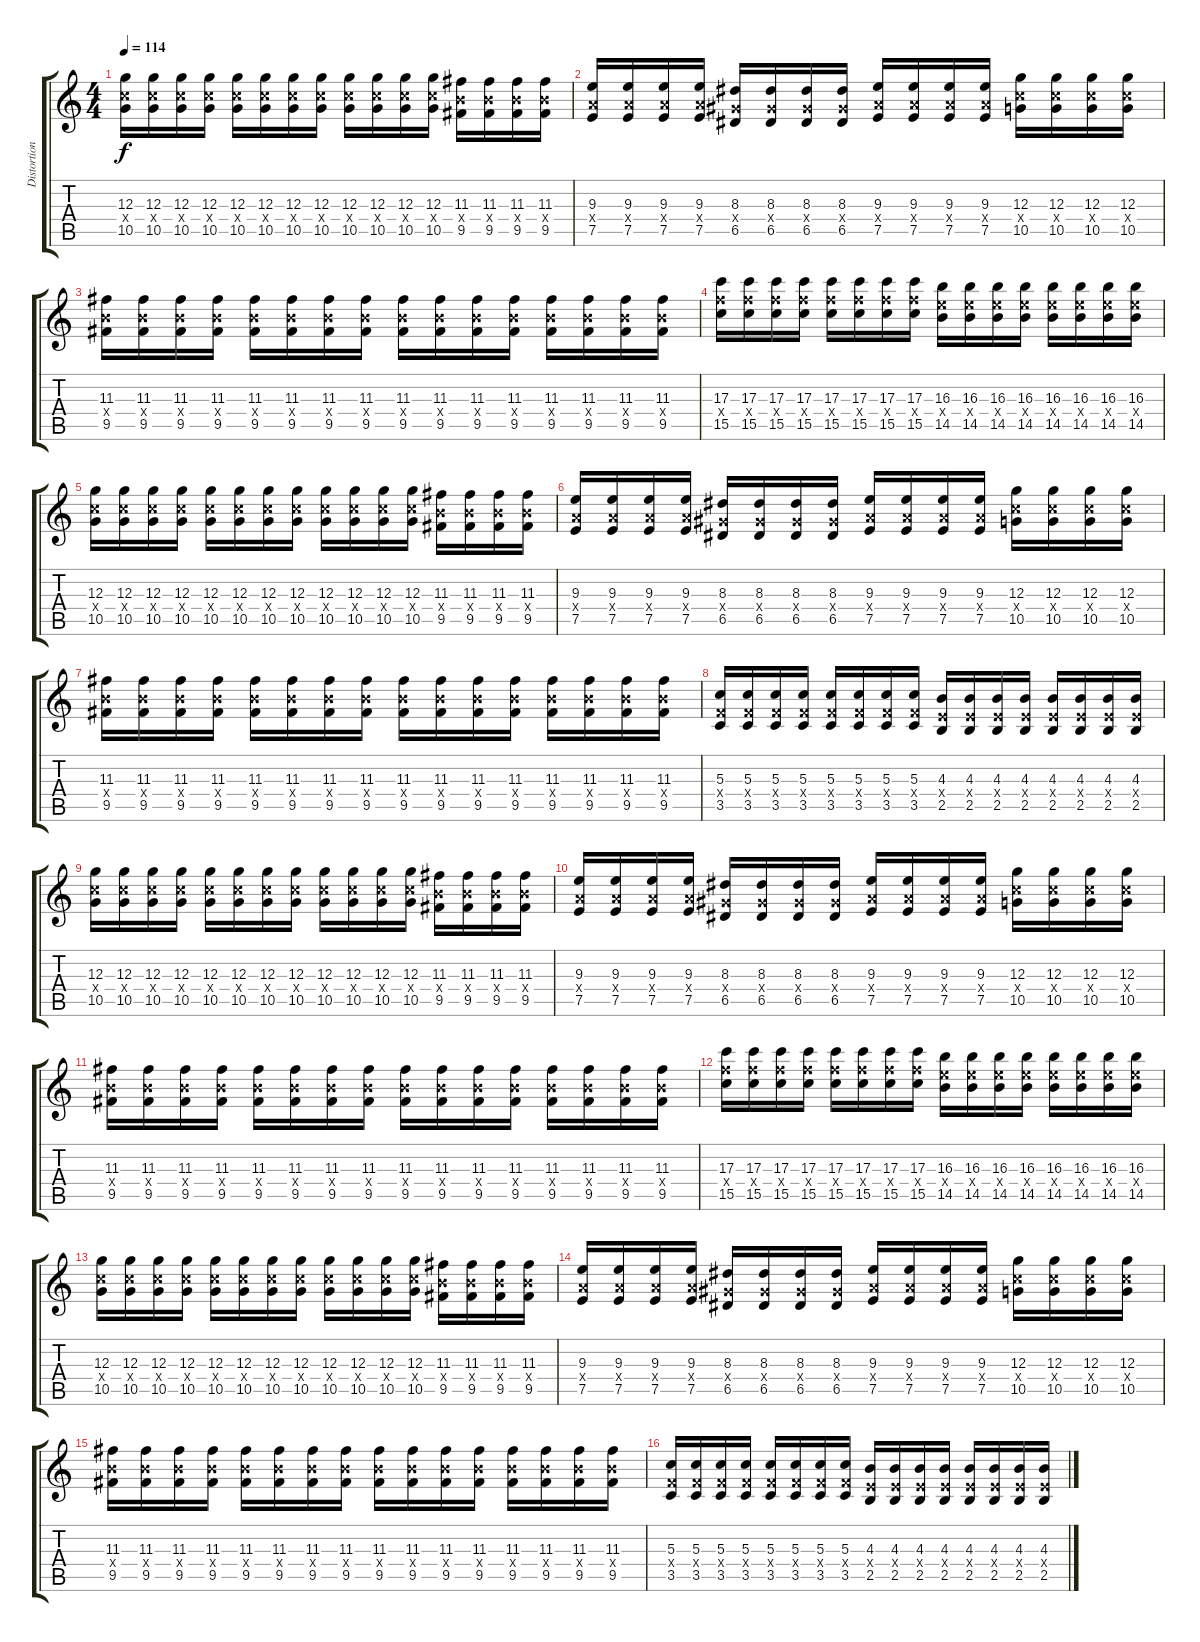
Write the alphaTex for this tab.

\track ("Distortion" "Distortion") {instrument overdrivenguitar}
\staff {score tabs}
\tuning (E4 B3 G3 D3 A2 E2) {hide}
\ts (4 4)
\tempo 114
\clef g2
\ks c
(12.3 10.4{x} 10.5).16{dy f} (12.3 10.4{x} 10.5).16 (12.3 10.4{x} 10.5).16 (12.3 10.4{x} 10.5).16 (12.3 10.4{x} 10.5).16 (12.3 10.4{x} 10.5).16 (12.3 10.4{x} 10.5).16 (12.3 10.4{x} 10.5).16 (12.3 10.4{x} 10.5).16 (12.3 10.4{x} 10.5).16 (12.3 10.4{x} 10.5).16 (12.3 10.4{x} 10.5).16 (11.3 9.4{x} 9.5).16 (11.3 9.4{x} 9.5).16 (11.3 9.4{x} 9.5).16 (11.3 9.4{x} 9.5).16 |
(9.3 7.4{x} 7.5).16 (9.3 7.4{x} 7.5).16 (9.3 7.4{x} 7.5).16 (9.3 7.4{x} 7.5).16 (8.3 6.4{x} 6.5).16 (8.3 6.4{x} 6.5).16 (8.3 6.4{x} 6.5).16 (8.3 6.4{x} 6.5).16 (9.3 7.4{x} 7.5).16 (9.3 7.4{x} 7.5).16 (9.3 7.4{x} 7.5).16 (9.3 7.4{x} 7.5).16 (12.3 10.4{x} 10.5).16 (12.3 10.4{x} 10.5).16 (12.3 10.4{x} 10.5).16 (12.3 10.4{x} 10.5).16 |
(11.3 9.4{x} 9.5).16 (11.3 9.4{x} 9.5).16 (11.3 9.4{x} 9.5).16 (11.3 9.4{x} 9.5).16 (11.3 9.4{x} 9.5).16 (11.3 9.4{x} 9.5).16 (11.3 9.4{x} 9.5).16 (11.3 9.4{x} 9.5).16 (11.3 9.4{x} 9.5).16 (11.3 9.4{x} 9.5).16 (11.3 9.4{x} 9.5).16 (11.3 9.4{x} 9.5).16 (11.3 9.4{x} 9.5).16 (11.3 9.4{x} 9.5).16 (11.3 9.4{x} 9.5).16 (11.3 9.4{x} 9.5).16 |
(17.3 15.4{x} 15.5).16 (17.3 15.4{x} 15.5).16 (17.3 15.4{x} 15.5).16 (17.3 15.4{x} 15.5).16 (17.3 15.4{x} 15.5).16 (17.3 15.4{x} 15.5).16 (17.3 15.4{x} 15.5).16 (17.3 15.4{x} 15.5).16 (16.3 14.4{x} 14.5).16 (16.3 14.4{x} 14.5).16 (16.3 14.4{x} 14.5).16 (16.3 14.4{x} 14.5).16 (16.3 14.4{x} 14.5).16 (16.3 14.4{x} 14.5).16 (16.3 14.4{x} 14.5).16 (16.3 14.4{x} 14.5).16 |
(12.3 10.4{x} 10.5).16 (12.3 10.4{x} 10.5).16 (12.3 10.4{x} 10.5).16 (12.3 10.4{x} 10.5).16 (12.3 10.4{x} 10.5).16 (12.3 10.4{x} 10.5).16 (12.3 10.4{x} 10.5).16 (12.3 10.4{x} 10.5).16 (12.3 10.4{x} 10.5).16 (12.3 10.4{x} 10.5).16 (12.3 10.4{x} 10.5).16 (12.3 10.4{x} 10.5).16 (11.3 9.4{x} 9.5).16 (11.3 9.4{x} 9.5).16 (11.3 9.4{x} 9.5).16 (11.3 9.4{x} 9.5).16 |
(9.3 7.4{x} 7.5).16 (9.3 7.4{x} 7.5).16 (9.3 7.4{x} 7.5).16 (9.3 7.4{x} 7.5).16 (8.3 6.4{x} 6.5).16 (8.3 6.4{x} 6.5).16 (8.3 6.4{x} 6.5).16 (8.3 6.4{x} 6.5).16 (9.3 7.4{x} 7.5).16 (9.3 7.4{x} 7.5).16 (9.3 7.4{x} 7.5).16 (9.3 7.4{x} 7.5).16 (12.3 10.4{x} 10.5).16 (12.3 10.4{x} 10.5).16 (12.3 10.4{x} 10.5).16 (12.3 10.4{x} 10.5).16 |
(11.3 9.4{x} 9.5).16 (11.3 9.4{x} 9.5).16 (11.3 9.4{x} 9.5).16 (11.3 9.4{x} 9.5).16 (11.3 9.4{x} 9.5).16 (11.3 9.4{x} 9.5).16 (11.3 9.4{x} 9.5).16 (11.3 9.4{x} 9.5).16 (11.3 9.4{x} 9.5).16 (11.3 9.4{x} 9.5).16 (11.3 9.4{x} 9.5).16 (11.3 9.4{x} 9.5).16 (11.3 9.4{x} 9.5).16 (11.3 9.4{x} 9.5).16 (11.3 9.4{x} 9.5).16 (11.3 9.4{x} 9.5).16 |
(5.3 3.4{x} 3.5).16 (5.3 3.4{x} 3.5).16 (5.3 3.4{x} 3.5).16 (5.3 3.4{x} 3.5).16 (5.3 3.4{x} 3.5).16 (5.3 3.4{x} 3.5).16 (5.3 3.4{x} 3.5).16 (5.3 3.4{x} 3.5).16 (4.3 2.4{x} 2.5).16 (4.3 2.4{x} 2.5).16 (4.3 2.4{x} 2.5).16 (4.3 2.4{x} 2.5).16 (4.3 2.4{x} 2.5).16 (4.3 2.4{x} 2.5).16 (4.3 2.4{x} 2.5).16 (4.3 2.4{x} 2.5).16 |
(12.3 10.4{x} 10.5).16 (12.3 10.4{x} 10.5).16 (12.3 10.4{x} 10.5).16 (12.3 10.4{x} 10.5).16 (12.3 10.4{x} 10.5).16 (12.3 10.4{x} 10.5).16 (12.3 10.4{x} 10.5).16 (12.3 10.4{x} 10.5).16 (12.3 10.4{x} 10.5).16 (12.3 10.4{x} 10.5).16 (12.3 10.4{x} 10.5).16 (12.3 10.4{x} 10.5).16 (11.3 9.4{x} 9.5).16 (11.3 9.4{x} 9.5).16 (11.3 9.4{x} 9.5).16 (11.3 9.4{x} 9.5).16 |
(9.3 7.4{x} 7.5).16 (9.3 7.4{x} 7.5).16 (9.3 7.4{x} 7.5).16 (9.3 7.4{x} 7.5).16 (8.3 6.4{x} 6.5).16 (8.3 6.4{x} 6.5).16 (8.3 6.4{x} 6.5).16 (8.3 6.4{x} 6.5).16 (9.3 7.4{x} 7.5).16 (9.3 7.4{x} 7.5).16 (9.3 7.4{x} 7.5).16 (9.3 7.4{x} 7.5).16 (12.3 10.4{x} 10.5).16 (12.3 10.4{x} 10.5).16 (12.3 10.4{x} 10.5).16 (12.3 10.4{x} 10.5).16 |
(11.3 9.4{x} 9.5).16 (11.3 9.4{x} 9.5).16 (11.3 9.4{x} 9.5).16 (11.3 9.4{x} 9.5).16 (11.3 9.4{x} 9.5).16 (11.3 9.4{x} 9.5).16 (11.3 9.4{x} 9.5).16 (11.3 9.4{x} 9.5).16 (11.3 9.4{x} 9.5).16 (11.3 9.4{x} 9.5).16 (11.3 9.4{x} 9.5).16 (11.3 9.4{x} 9.5).16 (11.3 9.4{x} 9.5).16 (11.3 9.4{x} 9.5).16 (11.3 9.4{x} 9.5).16 (11.3 9.4{x} 9.5).16 |
(17.3 15.4{x} 15.5).16 (17.3 15.4{x} 15.5).16 (17.3 15.4{x} 15.5).16 (17.3 15.4{x} 15.5).16 (17.3 15.4{x} 15.5).16 (17.3 15.4{x} 15.5).16 (17.3 15.4{x} 15.5).16 (17.3 15.4{x} 15.5).16 (16.3 14.4{x} 14.5).16 (16.3 14.4{x} 14.5).16 (16.3 14.4{x} 14.5).16 (16.3 14.4{x} 14.5).16 (16.3 14.4{x} 14.5).16 (16.3 14.4{x} 14.5).16 (16.3 14.4{x} 14.5).16 (16.3 14.4{x} 14.5).16 |
(12.3 10.4{x} 10.5).16 (12.3 10.4{x} 10.5).16 (12.3 10.4{x} 10.5).16 (12.3 10.4{x} 10.5).16 (12.3 10.4{x} 10.5).16 (12.3 10.4{x} 10.5).16 (12.3 10.4{x} 10.5).16 (12.3 10.4{x} 10.5).16 (12.3 10.4{x} 10.5).16 (12.3 10.4{x} 10.5).16 (12.3 10.4{x} 10.5).16 (12.3 10.4{x} 10.5).16 (11.3 9.4{x} 9.5).16 (11.3 9.4{x} 9.5).16 (11.3 9.4{x} 9.5).16 (11.3 9.4{x} 9.5).16 |
(9.3 7.4{x} 7.5).16 (9.3 7.4{x} 7.5).16 (9.3 7.4{x} 7.5).16 (9.3 7.4{x} 7.5).16 (8.3 6.4{x} 6.5).16 (8.3 6.4{x} 6.5).16 (8.3 6.4{x} 6.5).16 (8.3 6.4{x} 6.5).16 (9.3 7.4{x} 7.5).16 (9.3 7.4{x} 7.5).16 (9.3 7.4{x} 7.5).16 (9.3 7.4{x} 7.5).16 (12.3 10.4{x} 10.5).16 (12.3 10.4{x} 10.5).16 (12.3 10.4{x} 10.5).16 (12.3 10.4{x} 10.5).16 |
(11.3 9.4{x} 9.5).16 (11.3 9.4{x} 9.5).16 (11.3 9.4{x} 9.5).16 (11.3 9.4{x} 9.5).16 (11.3 9.4{x} 9.5).16 (11.3 9.4{x} 9.5).16 (11.3 9.4{x} 9.5).16 (11.3 9.4{x} 9.5).16 (11.3 9.4{x} 9.5).16 (11.3 9.4{x} 9.5).16 (11.3 9.4{x} 9.5).16 (11.3 9.4{x} 9.5).16 (11.3 9.4{x} 9.5).16 (11.3 9.4{x} 9.5).16 (11.3 9.4{x} 9.5).16 (11.3 9.4{x} 9.5).16 |
(5.3 3.4{x} 3.5).16 (5.3 3.4{x} 3.5).16 (5.3 3.4{x} 3.5).16 (5.3 3.4{x} 3.5).16 (5.3 3.4{x} 3.5).16 (5.3 3.4{x} 3.5).16 (5.3 3.4{x} 3.5).16 (5.3 3.4{x} 3.5).16 (4.3 2.4{x} 2.5).16 (4.3 2.4{x} 2.5).16 (4.3 2.4{x} 2.5).16 (4.3 2.4{x} 2.5).16 (4.3 2.4{x} 2.5).16 (4.3 2.4{x} 2.5).16 (4.3 2.4{x} 2.5).16 (4.3 2.4{x} 2.5).16
